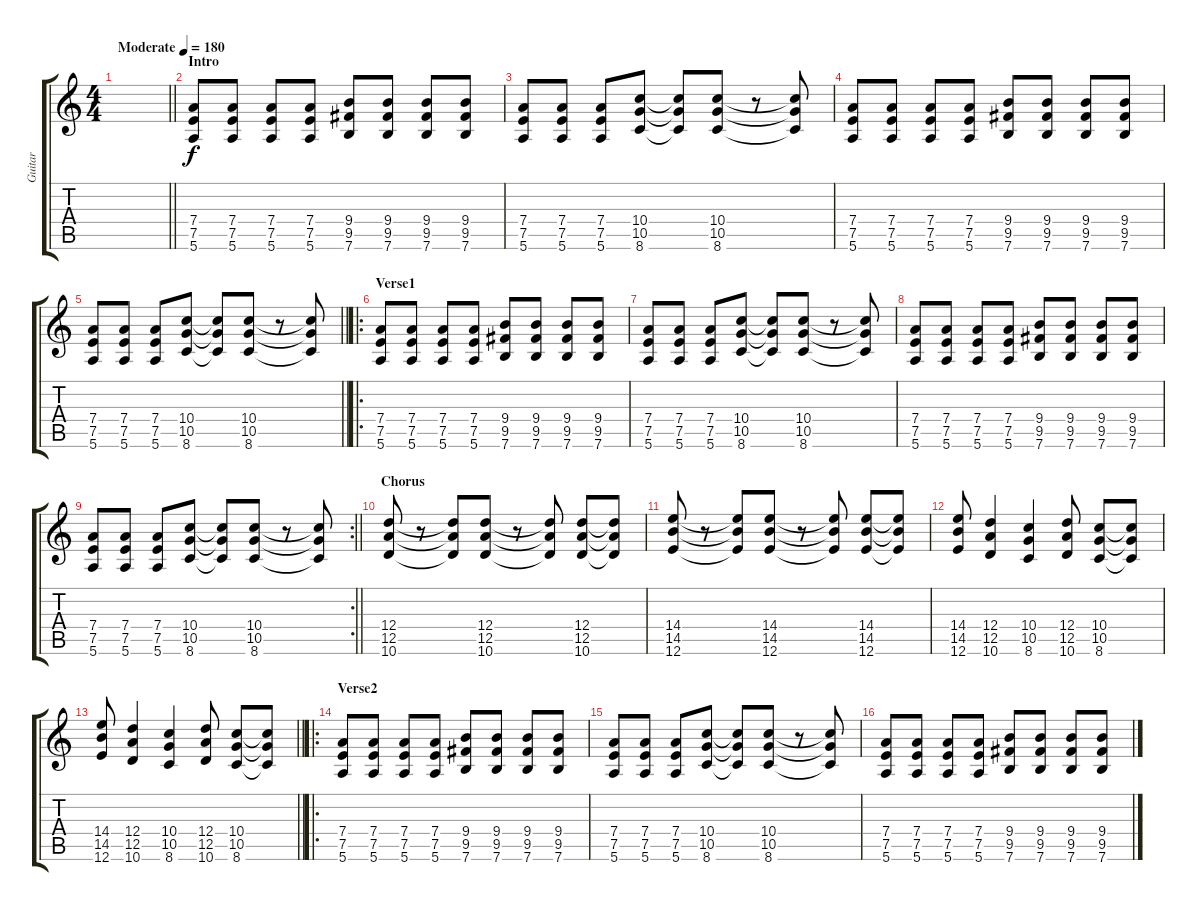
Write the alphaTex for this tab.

\track ("Guitar" "Guitar") {instrument overdrivenguitar}
\staff {score tabs}
\tuning (E4 B3 G3 D3 A2 E2) {hide}
\ts (4 4)
\tempo (180 "Moderate")
\clef g2
\barLineRight lightlight
\ks c
|
\section ("" "Intro")
(7.4 7.5 5.6).8 (7.4 7.5 5.6).8 (7.4 7.5 5.6).8 (7.4 7.5 5.6).8 (9.4 9.5 7.6).8 (9.4 9.5 7.6).8 (9.4 9.5 7.6).8 (9.4 9.5 7.6).8 |
(7.4 7.5 5.6).8 (7.4 7.5 5.6).8 (7.4 7.5 5.6).8 (10.4 10.5 8.6).8 (10.4{t} 10.5{t} 8.6{t}).8 (10.4 10.5 8.6).8 r.8 (10.4{t} 10.5{t} 8.6{t}).8 |
(7.4 7.5 5.6).8 (7.4 7.5 5.6).8 (7.4 7.5 5.6).8 (7.4 7.5 5.6).8 (9.4 9.5 7.6).8 (9.4 9.5 7.6).8 (9.4 9.5 7.6).8 (9.4 9.5 7.6).8 |
\barLineRight lightlight
(7.4 7.5 5.6).8 (7.4 7.5 5.6).8 (7.4 7.5 5.6).8 (10.4 10.5 8.6).8 (10.4{t} 10.5{t} 8.6{t}).8 (10.4 10.5 8.6).8 r.8 (10.4{t} 10.5{t} 8.6{t}).8 |
\ro
\section ("" "Verse1")
(7.4 7.5 5.6).8 (7.4 7.5 5.6).8 (7.4 7.5 5.6).8 (7.4 7.5 5.6).8 (9.4 9.5 7.6).8 (9.4 9.5 7.6).8 (9.4 9.5 7.6).8 (9.4 9.5 7.6).8 |
(7.4 7.5 5.6).8 (7.4 7.5 5.6).8 (7.4 7.5 5.6).8 (10.4 10.5 8.6).8 (10.4{t} 10.5{t} 8.6{t}).8 (10.4 10.5 8.6).8 r.8 (10.4{t} 10.5{t} 8.6{t}).8 |
(7.4 7.5 5.6).8 (7.4 7.5 5.6).8 (7.4 7.5 5.6).8 (7.4 7.5 5.6).8 (9.4 9.5 7.6).8 (9.4 9.5 7.6).8 (9.4 9.5 7.6).8 (9.4 9.5 7.6).8 |
\rc 2
\barLineRight lightlight
(7.4 7.5 5.6).8 (7.4 7.5 5.6).8 (7.4 7.5 5.6).8 (10.4 10.5 8.6).8 (10.4{t} 10.5{t} 8.6{t}).8 (10.4 10.5 8.6).8 r.8 (10.4{t} 10.5{t} 8.6{t}).8 |
\section ("" "Chorus")
(12.4 12.5 10.6).8 r.8 (12.4{t} 12.5{t} 10.6{t}).8 (12.4 12.5 10.6).8 r.8 (12.4{t} 12.5{t} 10.6{t}).8 (12.4 12.5 10.6).8 (12.4{t} 12.5{t} 10.6{t}).8 |
(14.4 14.5 12.6).8 r.8 (14.4{t} 14.5{t} 12.6{t}).8 (14.4 14.5 12.6).8 r.8 (14.4{t} 14.5{t} 12.6{t}).8 (14.4 14.5 12.6).8 (14.4{t} 14.5{t} 12.6{t}).8 |
(14.4 14.5 12.6).8 (12.4 12.5 10.6).4 (10.4 10.5 8.6).4 (12.4 12.5 10.6).8 (10.4 10.5 8.6).8 (10.4{t} 10.5{t} 8.6{t}).8 |
\barLineRight lightlight
(14.4 14.5 12.6).8 (12.4 12.5 10.6).4 (10.4 10.5 8.6).4 (12.4 12.5 10.6).8 (10.4 10.5 8.6).8 (10.4{t} 10.5{t} 8.6{t}).8 |
\ro
\section ("" "Verse2")
(7.4 7.5 5.6).8 (7.4 7.5 5.6).8 (7.4 7.5 5.6).8 (7.4 7.5 5.6).8 (9.4 9.5 7.6).8 (9.4 9.5 7.6).8 (9.4 9.5 7.6).8 (9.4 9.5 7.6).8 |
(7.4 7.5 5.6).8 (7.4 7.5 5.6).8 (7.4 7.5 5.6).8 (10.4 10.5 8.6).8 (10.4{t} 10.5{t} 8.6{t}).8 (10.4 10.5 8.6).8 r.8 (10.4{t} 10.5{t} 8.6{t}).8 |
(7.4 7.5 5.6).8 (7.4 7.5 5.6).8 (7.4 7.5 5.6).8 (7.4 7.5 5.6).8 (9.4 9.5 7.6).8 (9.4 9.5 7.6).8 (9.4 9.5 7.6).8 (9.4 9.5 7.6).8
